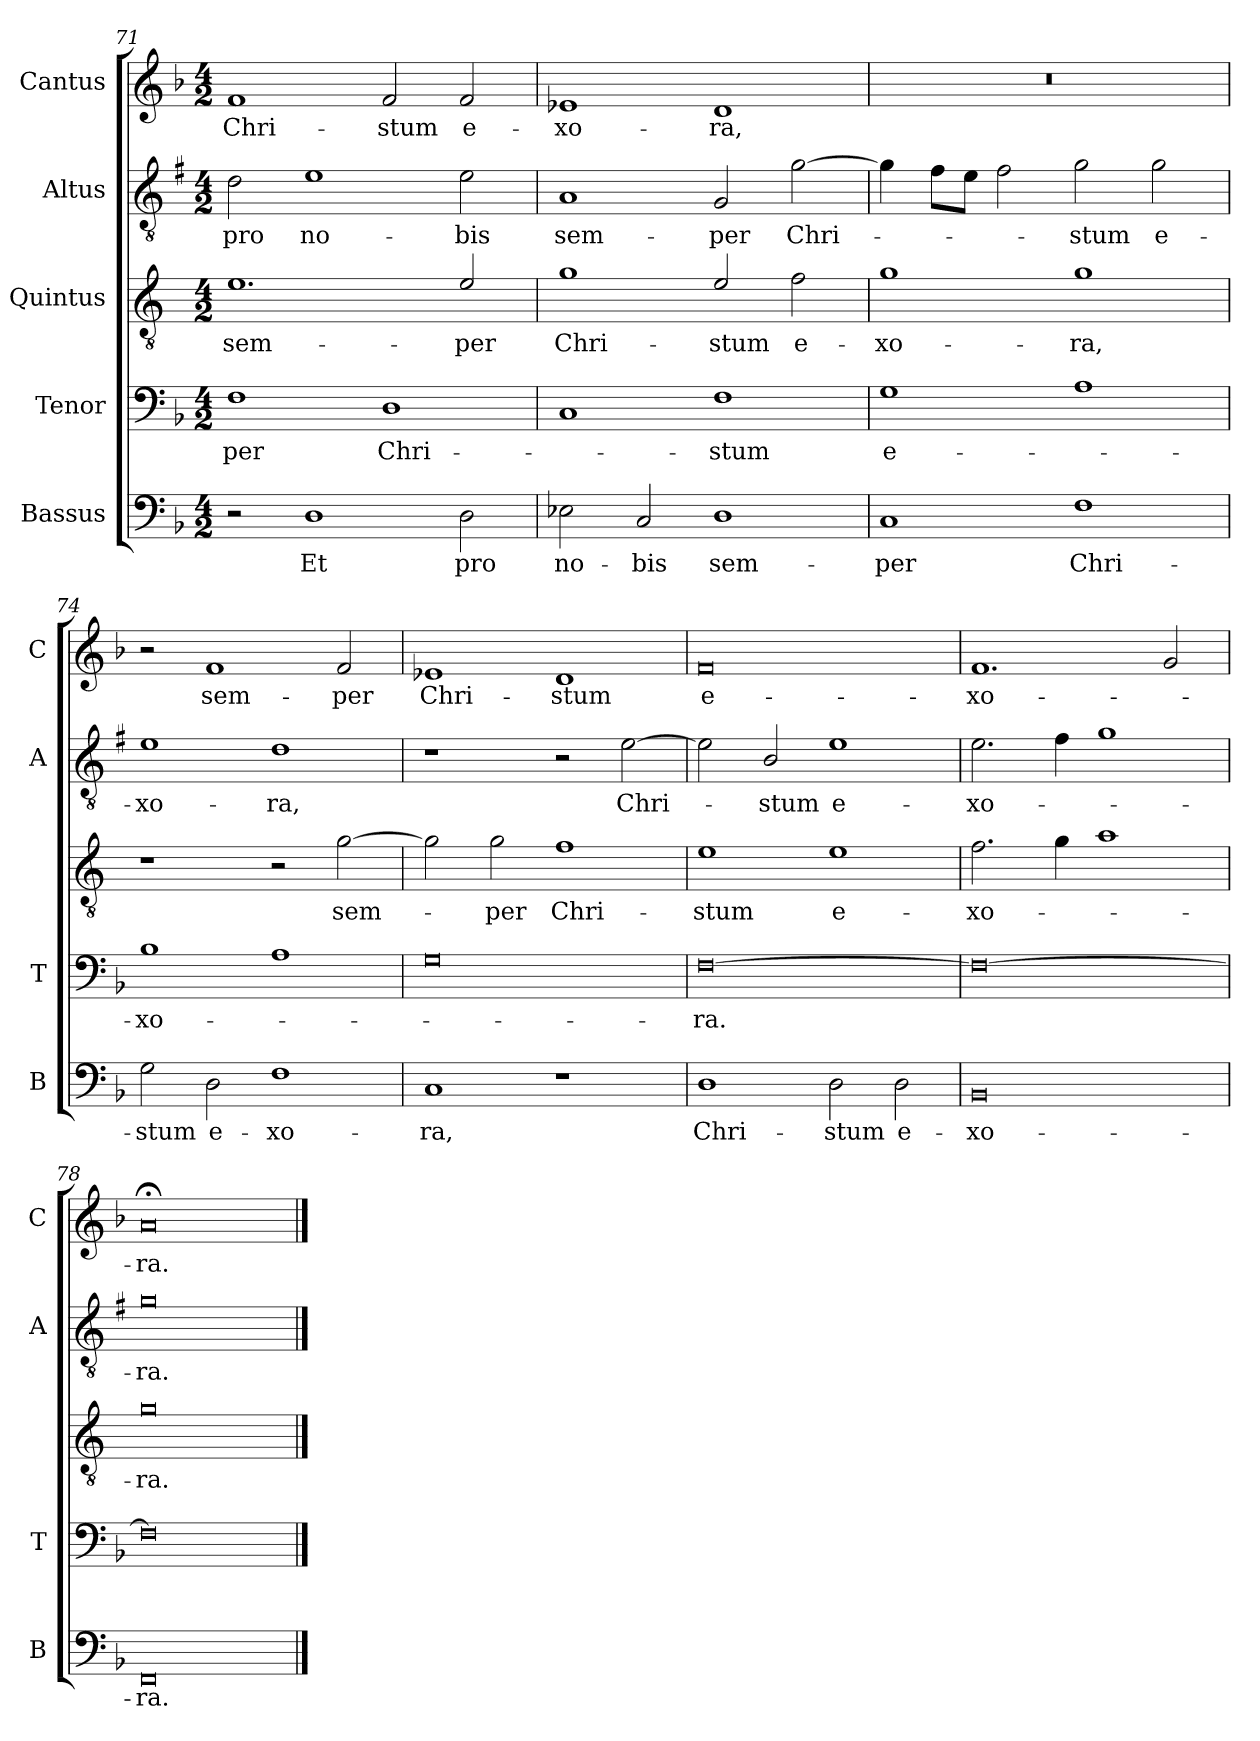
**kern	**text	**kern	**text	**kern	**text	**kern	**text	**kern	**text
*part5	*part5	*part4	*part4	*part3	*part3	*part2	*part2	*part1	*part1
*staff5	*staff5	*staff4	*staff4	*staff3	*staff3	*staff2	*staff2	*staff1	*staff1
*I"Bassus	*	*I"Tenor	*	*I"Quintus	*	*I"Altus	*	*I"Cantus	*
*I'B	*	*I'T	*	*	*	*I'A	*	*I'C	*
*clefF4	*	*clefF4	*	*clefGv2	*	*clefGv2	*	*clefG2	*
*	*	*	*	*ITrd4c7	*	*ITrd1c2	*	*	*
*k[b-]	*	*k[b-]	*	*k[b-]	*	*k[b-]	*	*k[b-]	*
*F:	*	*F:	*	*F:	*	*F:	*	*F:	*
*M4/2	*	*M4/2	*	*M4/2	*	*M4/2	*	*M4/2	*
=71	=71	=71	=71	=71	=71	=71	=71	=71	=71
!	!	!	!LO:LY:b	!	!LO:LY:b	!	!LO:LY:b	!	!LO:LY:b
2r	.	1F	-per	1.A	sem-	2c\	pro	1f	Chri-
!	!LO:LY:b	!	!	!	!	!	!LO:LY:b	!	!
1D	Et	.	.	.	.	1d	no-	.	.
!	!	!	!LO:LY:b	!	!	!	!	!	!LO:LY:b
.	.	1D	Chri-	.	.	.	.	2f/	-stum
!	!LO:LY:b	!	!	!	!LO:LY:b	!	!LO:LY:b	!	!LO:LY:b
2D\	pro	.	.	2A/	-per	2d\	-bis	2f/	e-
!!LO:LB:g=z
=72	=72	=72	=72	=72	=72	=72	=72	=72	=72
!	!LO:LY:b	!	!	!	!LO:LY:b	!	!LO:LY:b	!	!LO:LY:b
2E-X\	no-	1C	.	1c	Chri-	1G	sem-	1e-X	-xo-
!	!LO:LY:b	!	!	!	!	!	!	!	!
2C/	-bis	.	.	.	.	.	.	.	.
!	!LO:LY:b	!	!LO:LY:b	!	!LO:LY:b	!	!LO:LY:b	!	!LO:LY:b
1D	sem-	1F	-stum	2A/	-stum	2F/	-per	1d	-ra,
!	!	!	!	!	!LO:LY:b	!	!LO:LY:b	!	!
.	.	.	.	2B-\	e-	[2f\	Chri-	.	.
=73	=73	=73	=73	=73	=73	=73	=73	=73	=73
!	!LO:LY:b	!	!LO:LY:b	!	!LO:LY:b	!	!	!	!
1C	-per	1G	e-	1c	-xo-	4f\]	.	0r	.
.	.	.	.	.	.	8e\L	.	.	.
.	.	.	.	.	.	8d\J	.	.	.
.	.	.	.	.	.	2e\	.	.	.
!	!LO:LY:b	!	!	!	!LO:LY:b	!	!LO:LY:b	!	!
1F	Chri-	1A	.	1c	-ra,	2f\	-stum	.	.
!	!	!	!	!	!	!	!LO:LY:b	!	!
.	.	.	.	.	.	2f\	e-	.	.
=74	=74	=74	=74	=74	=74	=74	=74	=74	=74
!	!LO:LY:b	!	!LO:LY:b	!	!	!	!LO:LY:b	!	!
2G\	-stum	1B-	-xo-	1r	.	1d	-xo-	2r	.
!	!LO:LY:b	!	!	!	!	!	!	!	!LO:LY:b
2D\	e-	.	.	.	.	.	.	1f	sem-
!	!LO:LY:b	!	!	!	!	!	!LO:LY:b	!	!
1F	-xo-	1A	.	2r	.	1c	-ra,	.	.
!	!	!	!	!	!LO:LY:b	!	!	!	!LO:LY:b
.	.	.	.	[2c\	sem-	.	.	2f/	-per
=75	=75	=75	=75	=75	=75	=75	=75	=75	=75
!	!LO:LY:b	!	!	!	!	!	!	!	!LO:LY:b
1C	-ra,	0G	.	2c\]	.	1r	.	1e-X	Chri-
!	!	!	!	!	!LO:LY:b	!	!	!	!
.	.	.	.	2c\	-per	.	.	.	.
!	!	!	!	!	!LO:LY:b	!	!	!	!LO:LY:b
1r	.	.	.	1B-	Chri-	2r	.	1d	-stum
!	!	!	!	!	!	!	!LO:LY:b	!	!
.	.	.	.	.	.	[2d\	Chri-	.	.
=76	=76	=76	=76	=76	=76	=76	=76	=76	=76
!	!LO:LY:b	!	!LO:LY:b	!	!LO:LY:b	!	!	!	!LO:LY:b
1D	Chri-	[0F	-ra.	1A	-stum	2d\]	.	0f	e-
!	!	!	!	!	!	!	!LO:LY:b	!	!
.	.	.	.	.	.	2A/	-stum	.	.
!	!LO:LY:b	!	!	!	!LO:LY:b	!	!LO:LY:b	!	!
2D\	-stum	.	.	1A	e-	1d	e-	.	.
!	!LO:LY:b	!	!	!	!	!	!	!	!
2D\	e-	.	.	.	.	.	.	.	.
=77	=77	=77	=77	=77	=77	=77	=77	=77	=77
!	!LO:LY:b	!	!	!	!LO:LY:b	!	!LO:LY:b	!	!LO:LY:b
0BB-	-xo-	0F_	.	2.B-\	-xo-	2.d\	-xo-	1.f	-xo-
.	.	.	.	4c\	.	4e\	.	.	.
.	.	.	.	1d	.	1f	.	.	.
.	.	.	.	.	.	.	.	2g/	.
=78	=78	=78	=78	=78	=78	=78	=78	=78	=78
!	!LO:LY:b	!	!	!	!LO:LY:b	!	!LO:LY:b	!	!LO:LY:b
0FF	-ra.	0F]	.	0c	-ra.	0f	-ra.	0a;<	-ra.
==	==	==	==	==	==	==	==	==	==
*-	*-	*-	*-	*-	*-	*-	*-	*-	*-
